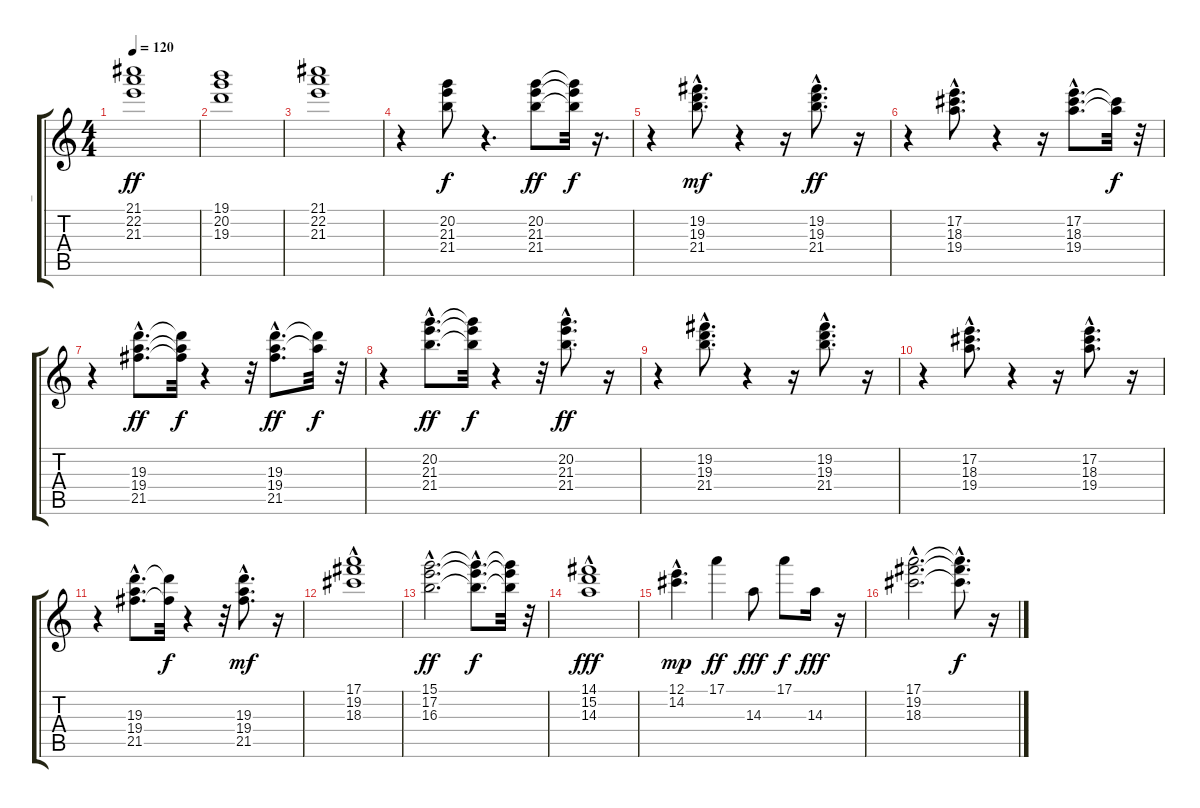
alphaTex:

\track ("_" "_") {instrument overdrivenguitar}
\staff {score tabs}
\tuning (E4 B3 G3 D3 A2 E2) {hide}
\ts (4 4)
\tempo 120
\clef g2
\ks c
(21.1 22.2 21.3).1{dy ff} |
(19.1 20.2 19.3).1 |
(21.1 22.2 21.3).1 |
r.4 (20.2 21.3 21.4).8{dy f} r.4{d} (20.2 21.3 21.4).8{dy ff} (20.2{t} 21.3{t} 21.4{t}).32{dy f} r.16{d} |
r.4 (19.2{hac} 19.3{hac} 21.4{hac}).8{d dy mf} r.4 r.16 (19.2{hac} 19.3{hac} 21.4{hac}).8{d dy ff} r.16 |
r.4 (17.2{hac} 18.3{hac} 19.4{hac}).8{d} r.4 r.16 (17.2{hac} 18.3{hac} 19.4{hac}).8{d} (18.3{t} 19.4{t}).32{dy f} r.32 |
r.4 (19.3{hac} 19.4{hac} 21.5{hac}).8{d dy ff} (19.3{t} 19.4{t} 21.5{t}).32{dy f} r.4 r.32 (19.3{hac} 19.4{hac} 21.5{hac}).8{d dy ff} (19.3{t} 19.4{t}).32{dy f} r.32 |
r.4 (20.2{hac} 21.3{hac} 21.4{hac}).8{d dy ff} (20.2{t} 21.3{t} 21.4{t}).32{dy f} r.4 r.32 (20.2{hac} 21.3{hac} 21.4{hac}).8{d dy ff} r.16 |
r.4 (19.2 19.3{hac} 21.4).8{d} r.4 r.16 (19.2{hac} 19.3{hac} 21.4{hac}).8{d} r.16 |
r.4 (17.2{hac} 18.3{hac} 19.4{hac}).8{d} r.4 r.16 (17.2{hac} 18.3{hac} 19.4{hac}).8{d} r.16 |
r.4 (19.3{hac} 19.4{hac} 21.5{hac}).8{d} (19.3{t} 21.5{t}).32{dy f} r.4 r.32 (19.3 19.4{hac} 21.5).8{d dy mf} r.16 |
(17.1 19.2{hac} 18.3).1 |
(15.1{hac} 17.2{hac} 16.3{hac}).2{d dy ff} (15.1{hac t} 17.2{hac t} 16.3{hac t}).8{d dy f} (15.1{t} 17.2{t} 16.3{t}).32 r.32 |
(14.1{hac} 15.2{hac} 14.3).1{dy fff} |
(12.1{hac} 14.2{hac}).4{d dy mp} 17.1.4{dy ff} 14.3.8{dy fff} 17.1.8{dy f} 14.3.16{dy fff} r.16 |
(17.1{hac} 19.2{hac} 18.3{hac}).2{d} (17.1{hac t} 19.2{hac t} 18.3{hac t}).8{d dy f} r.16
